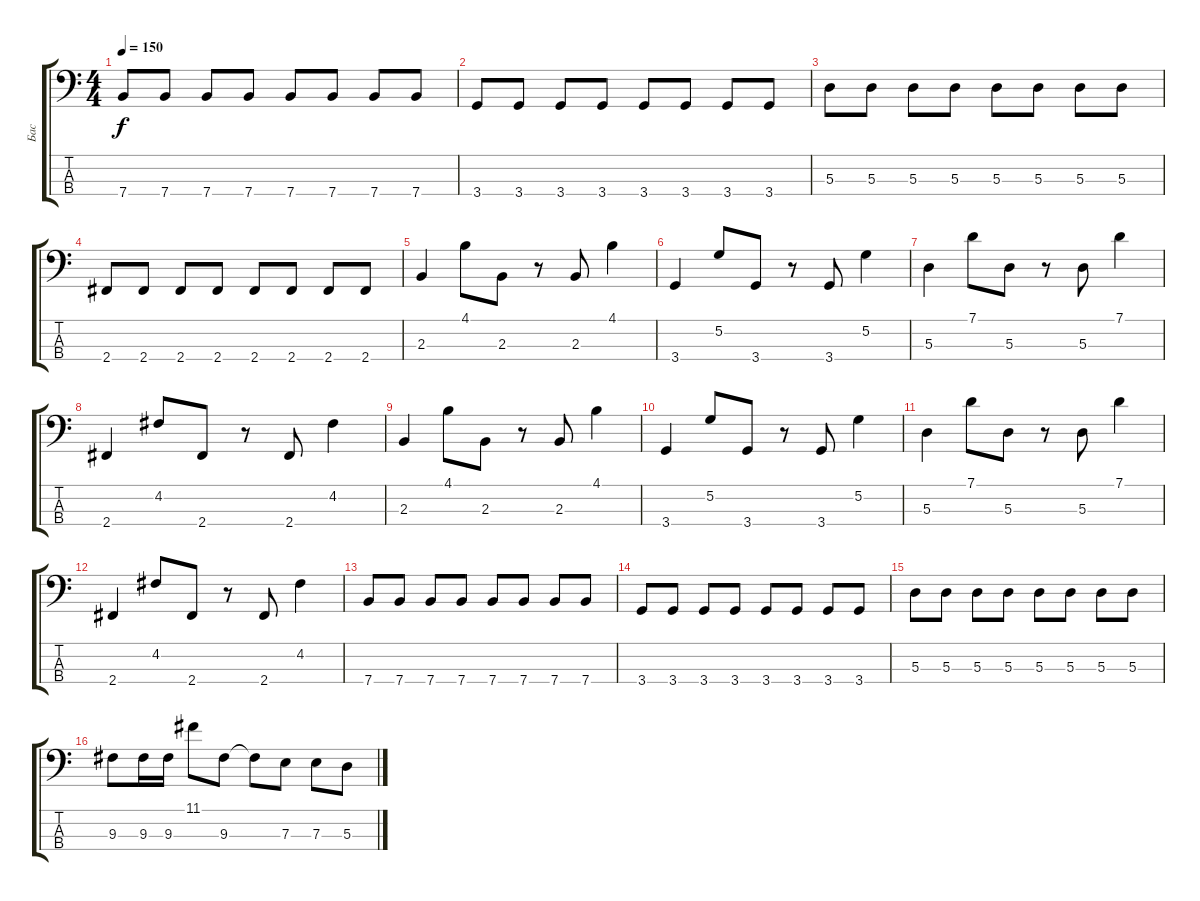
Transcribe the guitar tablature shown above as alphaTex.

\track ("Бас" "Бас") {instrument electricbassfinger}
\staff {score tabs}
\tuning (G2 D2 A1 E1) {hide}
\ts (4 4)
\tempo 150
\clef f4
\ks c
7.4.8{dy f} 7.4.8 7.4.8 7.4.8 7.4.8 7.4.8 7.4.8 7.4.8 |
3.4.8 3.4.8 3.4.8 3.4.8 3.4.8 3.4.8 3.4.8 3.4.8 |
5.3.8 5.3.8 5.3.8 5.3.8 5.3.8 5.3.8 5.3.8 5.3.8 |
2.4.8 2.4.8 2.4.8 2.4.8 2.4.8 2.4.8 2.4.8 2.4.8 |
2.3.4 4.1.8 2.3.8 r.8 2.3.8 4.1.4 |
3.4.4 5.2.8 3.4.8 r.8 3.4.8 5.2.4 |
5.3.4 7.1.8 5.3.8 r.8 5.3.8 7.1.4 |
2.4.4 4.2.8 2.4.8 r.8 2.4.8 4.2.4 |
2.3.4 4.1.8 2.3.8 r.8 2.3.8 4.1.4 |
3.4.4 5.2.8 3.4.8 r.8 3.4.8 5.2.4 |
5.3.4 7.1.8 5.3.8 r.8 5.3.8 7.1.4 |
2.4.4 4.2.8 2.4.8 r.8 2.4.8 4.2.4 |
7.4.8 7.4.8 7.4.8 7.4.8 7.4.8 7.4.8 7.4.8 7.4.8 |
3.4.8 3.4.8 3.4.8 3.4.8 3.4.8 3.4.8 3.4.8 3.4.8 |
5.3.8 5.3.8 5.3.8 5.3.8 5.3.8 5.3.8 5.3.8 5.3.8 |
9.3.8 9.3.16 9.3.16 11.1.8 9.3.8 9.3{t}.8 7.3.8 7.3.8 5.3.8
